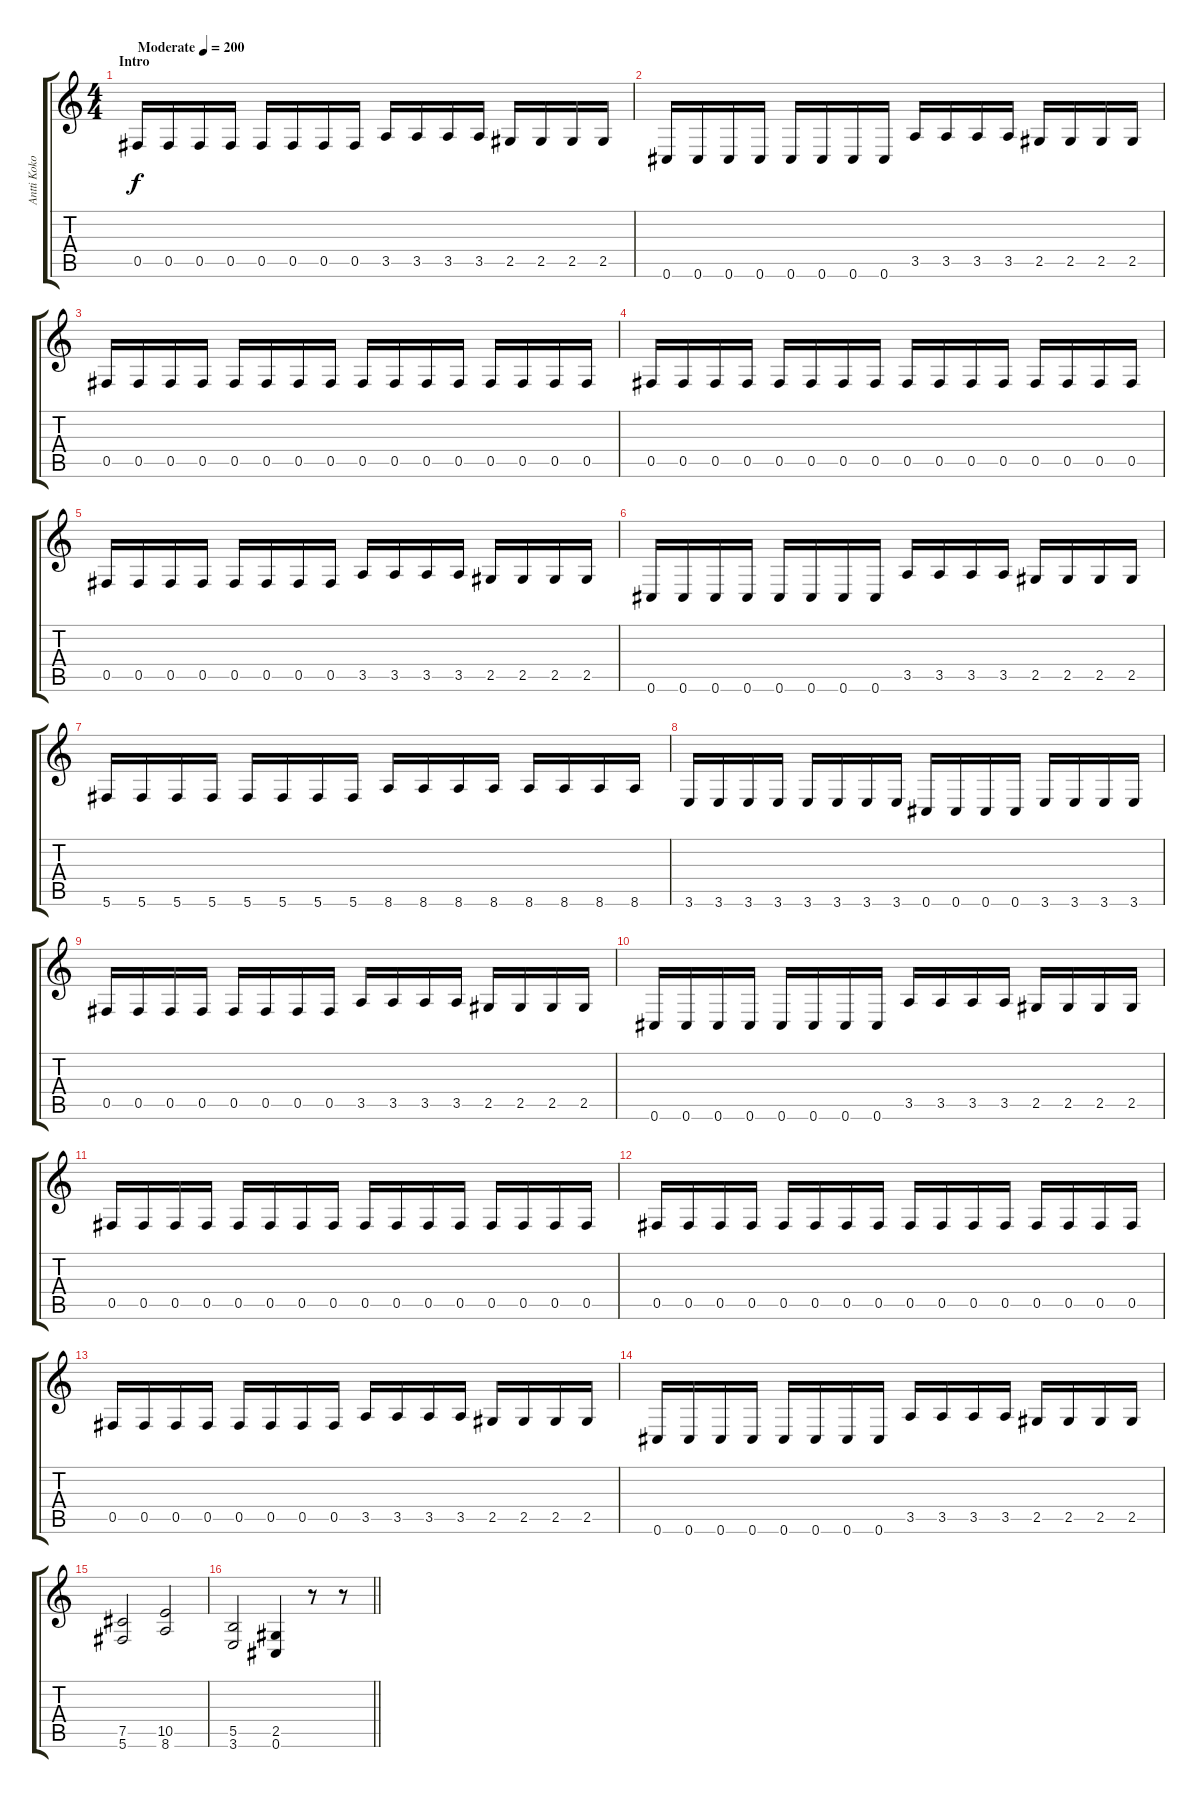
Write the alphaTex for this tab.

\track ("Antti Koko" "Antti Koko") {instrument distortionguitar}
\staff {score tabs}
\tuning (Db4 Ab3 E3 B2 Gb2 Db2) {hide}
\ts (4 4)
\section ("" "Intro")
\tempo (200 "Moderate")
\clef g2
\ks c
0.5.16{dy f instrument distortionguitar} 0.5.16 0.5.16 0.5.16 0.5.16 0.5.16 0.5.16 0.5.16 3.5.16 3.5.16 3.5.16 3.5.16 2.5.16 2.5.16 2.5.16 2.5.16 |
0.6.16 0.6.16 0.6.16 0.6.16 0.6.16 0.6.16 0.6.16 0.6.16 3.5.16 3.5.16 3.5.16 3.5.16 2.5.16 2.5.16 2.5.16 2.5.16 |
0.5.16 0.5.16 0.5.16 0.5.16 0.5.16 0.5.16 0.5.16 0.5.16 0.5.16 0.5.16 0.5.16 0.5.16 0.5.16 0.5.16 0.5.16 0.5.16 |
0.5.16 0.5.16 0.5.16 0.5.16 0.5.16 0.5.16 0.5.16 0.5.16 0.5.16 0.5.16 0.5.16 0.5.16 0.5.16 0.5.16 0.5.16 0.5.16 |
0.5.16 0.5.16 0.5.16 0.5.16 0.5.16 0.5.16 0.5.16 0.5.16 3.5.16 3.5.16 3.5.16 3.5.16 2.5.16 2.5.16 2.5.16 2.5.16 |
0.6.16 0.6.16 0.6.16 0.6.16 0.6.16 0.6.16 0.6.16 0.6.16 3.5.16 3.5.16 3.5.16 3.5.16 2.5.16 2.5.16 2.5.16 2.5.16 |
5.6.16 5.6.16 5.6.16 5.6.16 5.6.16 5.6.16 5.6.16 5.6.16 8.6.16 8.6.16 8.6.16 8.6.16 8.6.16 8.6.16 8.6.16 8.6.16 |
3.6.16 3.6.16 3.6.16 3.6.16 3.6.16 3.6.16 3.6.16 3.6.16 0.6.16 0.6.16 0.6.16 0.6.16 3.6.16 3.6.16 3.6.16 3.6.16 |
0.5.16 0.5.16 0.5.16 0.5.16 0.5.16 0.5.16 0.5.16 0.5.16 3.5.16 3.5.16 3.5.16 3.5.16 2.5.16 2.5.16 2.5.16 2.5.16 |
0.6.16 0.6.16 0.6.16 0.6.16 0.6.16 0.6.16 0.6.16 0.6.16 3.5.16 3.5.16 3.5.16 3.5.16 2.5.16 2.5.16 2.5.16 2.5.16 |
0.5.16 0.5.16 0.5.16 0.5.16 0.5.16 0.5.16 0.5.16 0.5.16 0.5.16 0.5.16 0.5.16 0.5.16 0.5.16 0.5.16 0.5.16 0.5.16 |
0.5.16 0.5.16 0.5.16 0.5.16 0.5.16 0.5.16 0.5.16 0.5.16 0.5.16 0.5.16 0.5.16 0.5.16 0.5.16 0.5.16 0.5.16 0.5.16 |
0.5.16 0.5.16 0.5.16 0.5.16 0.5.16 0.5.16 0.5.16 0.5.16 3.5.16 3.5.16 3.5.16 3.5.16 2.5.16 2.5.16 2.5.16 2.5.16 |
0.6.16 0.6.16 0.6.16 0.6.16 0.6.16 0.6.16 0.6.16 0.6.16 3.5.16 3.5.16 3.5.16 3.5.16 2.5.16 2.5.16 2.5.16 2.5.16 |
(7.5 5.6).2 (10.5 8.6).2 |
\barLineRight lightlight
(5.5 3.6).2 (2.5 0.6).4 r.8 r.8
